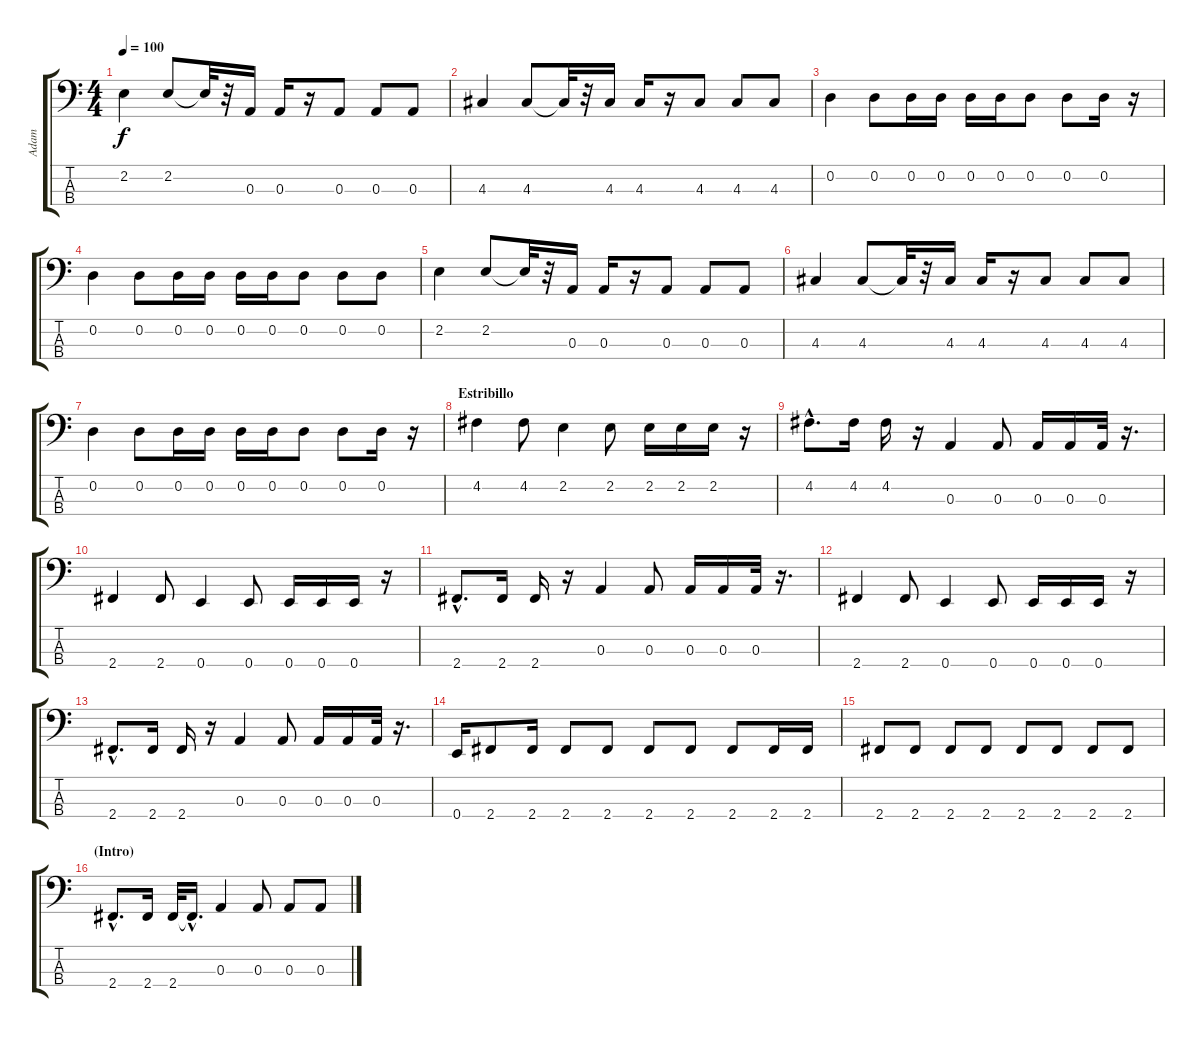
\track ("Adam" "Adam") {instrument electricbassfinger}
\staff {score tabs}
\tuning (G2 D2 A1 E1) {hide}
\ts (4 4)
\tempo 100
\clef f4
\ks c
2.2.4{dy f} 2.2.8 2.2{t}.32 r.32 0.3.16 0.3.16 r.16 0.3.8 0.3.8 0.3.8 |
4.3.4 4.3.8 4.3{t}.32 r.32 4.3.16 4.3.16 r.16 4.3.8 4.3.8 4.3.8 |
0.2.4 0.2.8 0.2.16 0.2.16 0.2.16 0.2.16 0.2.8 0.2.8 0.2.16 r.16 |
0.2.4 0.2.8 0.2.16 0.2.16 0.2.16 0.2.16 0.2.8 0.2.8 0.2.8 |
2.2.4 2.2.8 2.2{t}.32 r.32 0.3.16 0.3.16 r.16 0.3.8 0.3.8 0.3.8 |
4.3.4 4.3.8 4.3{t}.32 r.32 4.3.16 4.3.16 r.16 4.3.8 4.3.8 4.3.8 |
0.2.4 0.2.8 0.2.16 0.2.16 0.2.16 0.2.16 0.2.8 0.2.8 0.2.16 r.16 |
\section ("" "Estribillo")
4.2.4 4.2.8 2.2.4 2.2.8 2.2.16 2.2.16 2.2.16 r.16 |
4.2{hac}.8{d} 4.2.16 4.2.16 r.16 0.3.4 0.3.8 0.3.16 0.3.16 0.3.32 r.16{d} |
2.4.4 2.4.8 0.4.4 0.4.8 0.4.16 0.4.16 0.4.16 r.16 |
2.4{hac}.8{d} 2.4.16 2.4.16 r.16 0.3.4 0.3.8 0.3.16 0.3.16 0.3.32 r.16{d} |
2.4.4 2.4.8 0.4.4 0.4.8 0.4.16 0.4.16 0.4.16 r.16 |
2.4{hac}.8{d} 2.4.16 2.4.16 r.16 0.3.4 0.3.8 0.3.16 0.3.16 0.3.32 r.16{d} |
0.4.16 2.4.8 2.4.16 2.4.8 2.4.8 2.4.8 2.4.8 2.4.8 2.4.16 2.4.16 |
2.4.8 2.4.8 2.4.8 2.4.8 2.4.8 2.4.8 2.4.8 2.4.8 |
\section ("" "(Intro)")
2.4{hac}.8{d} 2.4.16 2.4.32 2.4{hac t}.16{d} 0.3.4 0.3.8 0.3.8 0.3.8
